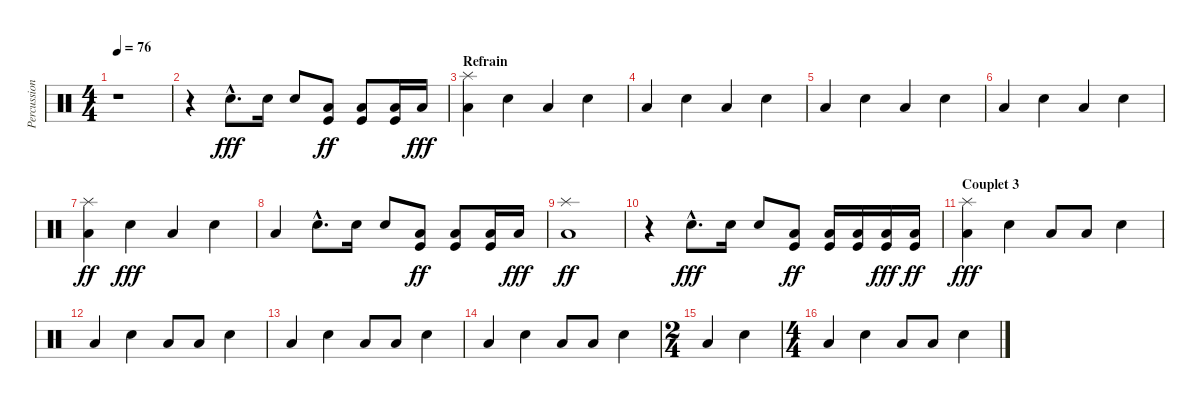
\track ("Percussions" "Percussion") {instrument percussion}
\staff {score}
\articulation defaults
\ts (4 4)
\tempo 76
\clef neutral
\ks c
r.1{dy fff} |
r.4 "Snare (hit) 2"{hac}.8{d} "Snare (hit) 2".16 "Snare (hit) 2".8 ("Low Floor Tom (hit)" "Kick (hit)").8{dy ff} ("Low Floor Tom (hit)" "Kick (hit)").8 ("Low Floor Tom (hit)" "Kick (hit)").16 "Low Tom (hit)".16{dy fff} |
\section ("" "Refrain")
("Low Floor Tom (hit)" "Splash (hit)").4 "Snare (hit) 2".4 "Low Floor Tom (hit)".4 "Snare (hit) 2".4 |
"Low Floor Tom (hit)".4 "Snare (hit) 2".4 "Low Floor Tom (hit)".4 "Snare (hit) 2".4 |
"Low Floor Tom (hit)".4 "Snare (hit) 2".4 "Low Floor Tom (hit)".4 "Snare (hit) 2".4 |
"Low Floor Tom (hit)".4 "Snare (hit) 2".4 "Low Floor Tom (hit)".4 "Snare (hit) 2".4 |
("Low Floor Tom (hit)" "Splash (hit)").4{dy ff} "Snare (hit) 2".4{dy fff} "Low Floor Tom (hit)".4 "Snare (hit) 2".4 |
"Low Floor Tom (hit)".4 "Snare (hit) 2"{hac}.8{d} "Snare (hit) 2".16 "Snare (hit) 2".8 ("Low Floor Tom (hit)" "Kick (hit)").8{dy ff} ("Low Floor Tom (hit)" "Kick (hit)").8 ("Low Floor Tom (hit)" "Kick (hit)").16 "Low Tom (hit)".16{dy fff} |
("Low Floor Tom (hit)" "Splash (hit)").1{dy ff} |
r.4 "Snare (hit) 2"{hac}.8{d dy fff} "Snare (hit) 2".16 "Snare (hit) 2".8 ("Low Floor Tom (hit)" "Kick (hit)").8{dy ff} ("Low Floor Tom (hit)" "Kick (hit)").16 ("Low Tom (hit)" "Kick (hit)").16 ("Low Floor Tom (hit)" "Kick (hit)").16{dy fff} ("Low Tom (hit)" "Kick (hit)").16{dy ff} |
\section ("" "Couplet 3")
("Low Floor Tom (hit)" "Splash (hit)").4{dy fff} "Snare (hit) 2".4 "Low Floor Tom (hit)".8 "Low Floor Tom (hit)".8 "Snare (hit) 2".4 |
"Low Floor Tom (hit)".4 "Snare (hit) 2".4 "Low Floor Tom (hit)".8 "Low Floor Tom (hit)".8 "Snare (hit) 2".4 |
"Low Floor Tom (hit)".4 "Snare (hit) 2".4 "Low Floor Tom (hit)".8 "Low Floor Tom (hit)".8 "Snare (hit) 2".4 |
"Low Floor Tom (hit)".4 "Snare (hit) 2".4 "Low Floor Tom (hit)".8 "Low Floor Tom (hit)".8 "Snare (hit) 2".4 |
\ts (2 4)
"Low Floor Tom (hit)".4 "Snare (hit) 2".4 |
\ts (4 4)
"Low Floor Tom (hit)".4 "Snare (hit) 2".4 "Low Floor Tom (hit)".8 "Low Floor Tom (hit)".8 "Snare (hit) 2".4
